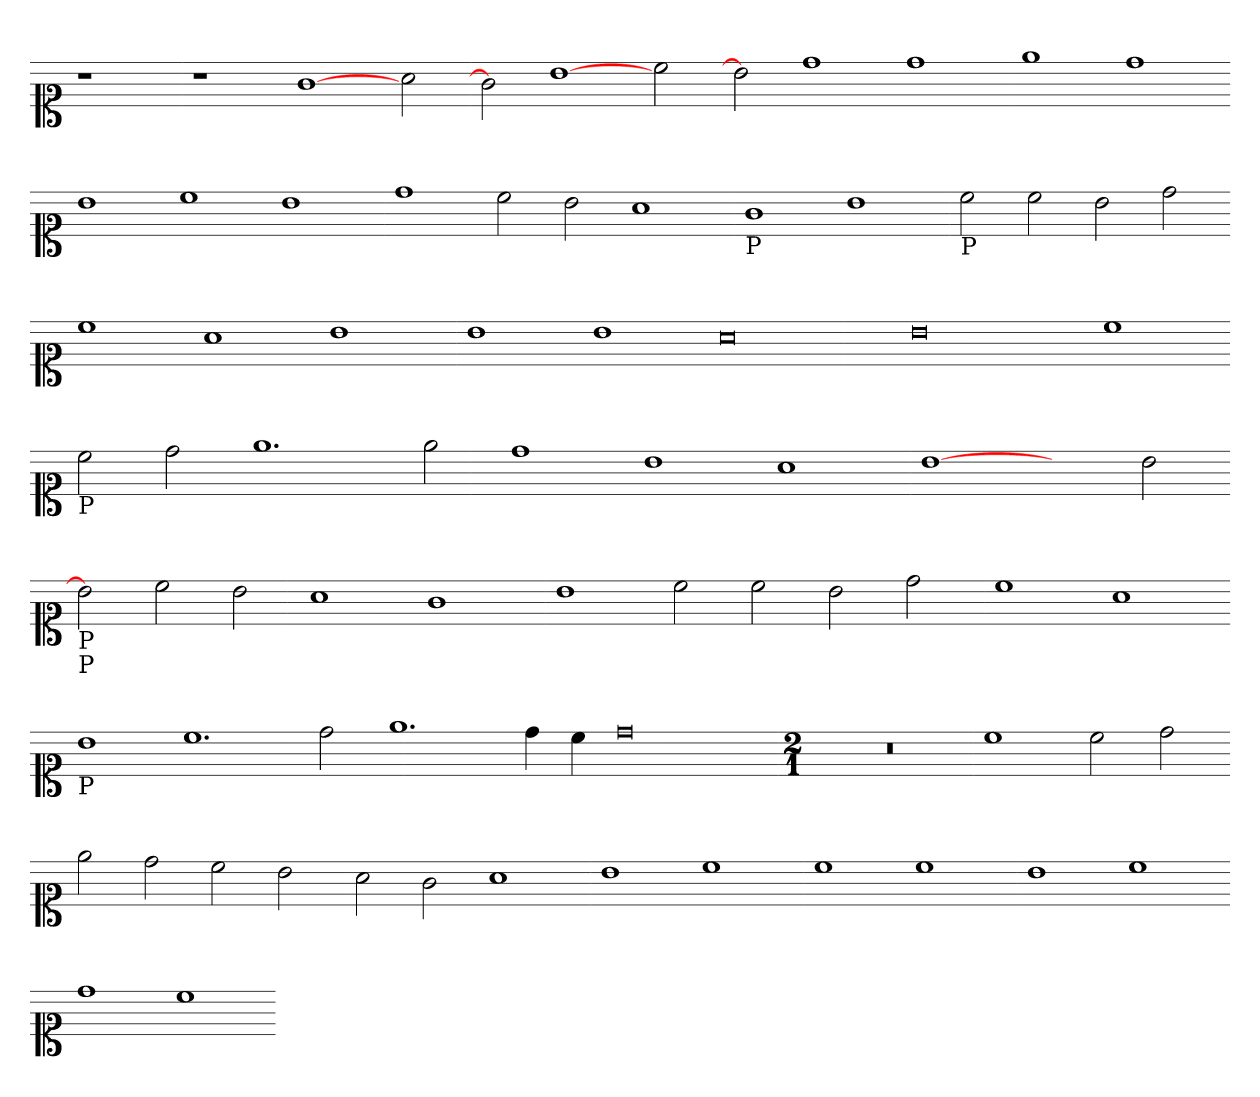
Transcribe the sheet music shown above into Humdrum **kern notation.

**kern
*part1
*staff1
*clefC1
*k[]
=
1r
=-
1r
[1g
2a
=-
2g]
[1b
2cc
=-
2b]
1dd
1dd
=-
1ee
1dd
=-
1b
1cc
1b
=-
1dd
2cc
2b
1a
=-
!LO:TX:b:t=P
1g
1b
=-
!LO:TX:b:t=P
2cc
2cc
2b
2dd
=-
1cc
1a
1b
=-
1b
1b
0a
0b
1cc
=-
!LO:TX:b:t=P
2cc
2dd
1.ee
2ee
1dd
1b
1a
=-
[1b
2ryy
2b
=-
!LO:TX:b:t=P
!LO:TX:b:t=P
2b]
2cc
2b
1a
1g
=-
1b
2cc
2cc
2b
2dd
=-
1cc
1a
=-
!LO:TX:b:t=P
1b
1.cc
2dd
1.ee
4dd
4cc
0dd
=-
*M2/1
0r
=-
1cc
2cc
2dd
=-
2ee
2dd
2cc
2b
=-
2a
2g
1a
=-
1b
1cc
=-
1cc
1cc
=-
1b
1cc
=-
1dd
1cc
=-
*-
